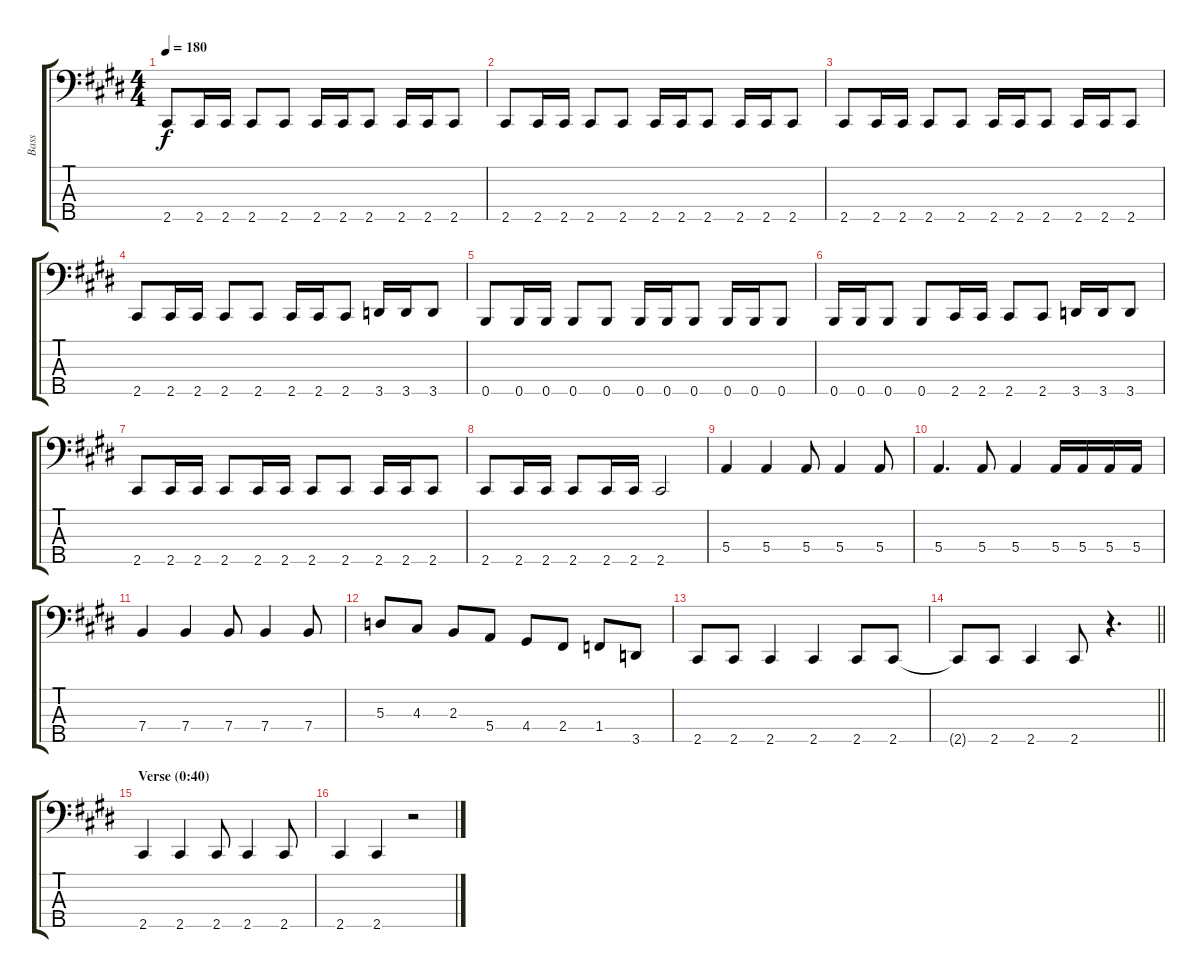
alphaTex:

\track ("Bass" "Bass") {instrument electricbassfinger}
\staff {score tabs}
\tuning (G2 D2 A1 E1 B0) {hide}
\ts (4 4)
\tempo 180
\clef f4
\ks c#minor
2.5.8{dy f} 2.5.16 2.5.16 2.5.8 2.5.8 2.5.16 2.5.16 2.5.8 2.5.16 2.5.16 2.5.8 |
2.5.8 2.5.16 2.5.16 2.5.8 2.5.8 2.5.16 2.5.16 2.5.8 2.5.16 2.5.16 2.5.8 |
2.5.8 2.5.16 2.5.16 2.5.8 2.5.8 2.5.16 2.5.16 2.5.8 2.5.16 2.5.16 2.5.8 |
2.5.8 2.5.16 2.5.16 2.5.8 2.5.8 2.5.16 2.5.16 2.5.8 3.5.16 3.5.16 3.5.8 |
0.5.8 0.5.16 0.5.16 0.5.8 0.5.8 0.5.16 0.5.16 0.5.8 0.5.16 0.5.16 0.5.8 |
0.5.16 0.5.16 0.5.8 0.5.8 2.5.16 2.5.16 2.5.8 2.5.8 3.5.16 3.5.16 3.5.8 |
2.5.8 2.5.16 2.5.16 2.5.8 2.5.16 2.5.16 2.5.8 2.5.8 2.5.16 2.5.16 2.5.8 |
2.5.8 2.5.16 2.5.16 2.5.8 2.5.16 2.5.16 2.5.2 |
5.4.4 5.4.4 5.4.8 5.4.4 5.4.8 |
5.4.4{d} 5.4.8 5.4.4 5.4.16 5.4.16 5.4.16 5.4.16 |
7.4.4 7.4.4 7.4.8 7.4.4 7.4.8 |
5.3.8 4.3.8 2.3.8 5.4.8 4.4.8 2.4.8 1.4.8 3.5.8 |
2.5.8 2.5.8 2.5.4 2.5.4 2.5.8 2.5.8 |
\barLineRight lightlight
2.5{t}.8 2.5.8 2.5.4 2.5.8 r.4{d} |
\section ("" "Verse (0:40)")
2.5.4 2.5.4 2.5.8 2.5.4 2.5.8 |
2.5.4 2.5.4 r.2
